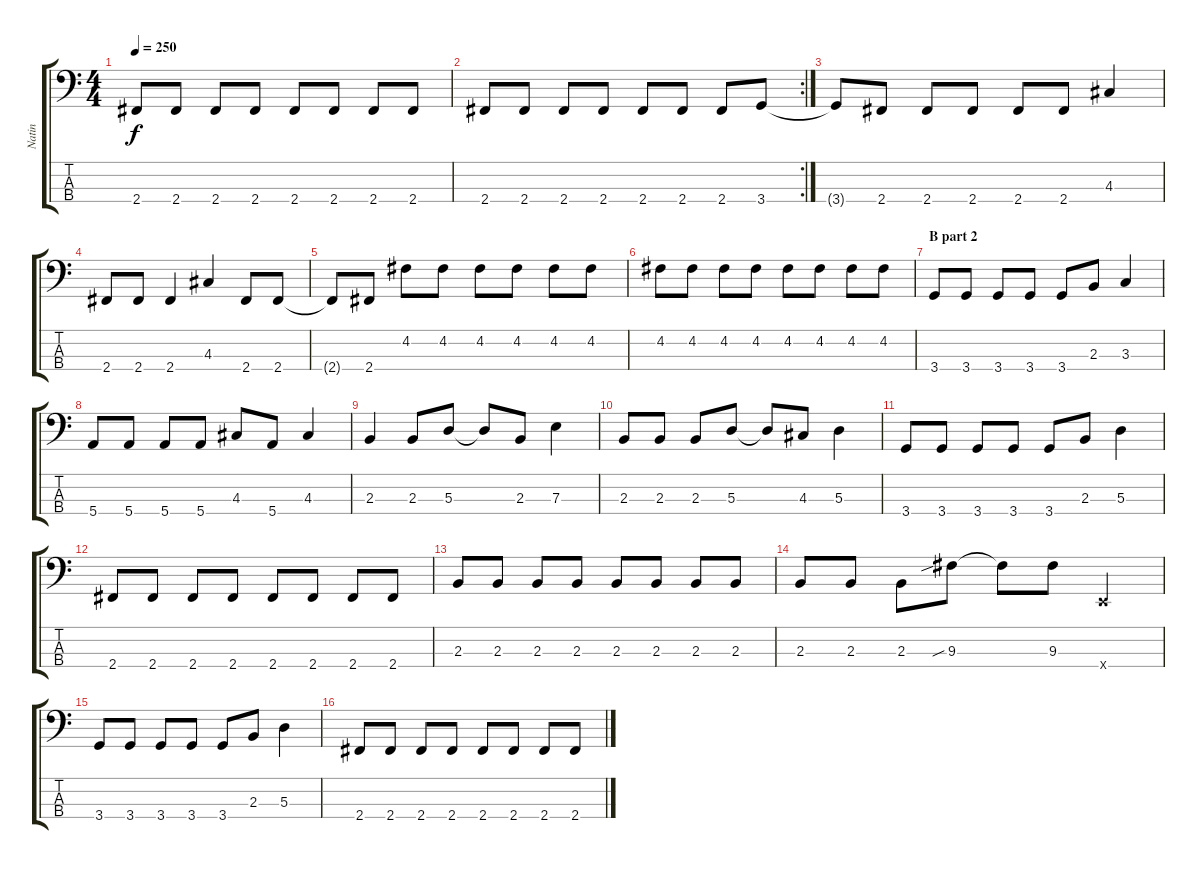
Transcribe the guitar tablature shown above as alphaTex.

\track ("Natin" "Natin") {instrument electricbassfinger}
\staff {score tabs}
\tuning (G2 D2 A1 E1) {hide}
\ts (4 4)
\tempo 250
\clef f4
\ks c
2.4.8{dy f} 2.4.8 2.4.8 2.4.8 2.4.8 2.4.8 2.4.8 2.4.8 |
\rc 2
2.4.8 2.4.8 2.4.8 2.4.8 2.4.8 2.4.8 2.4.8 3.4.8 |
3.4{t}.8 2.4.8 2.4.8 2.4.8 2.4.8 2.4.8 4.3.4 |
2.4.8 2.4.8 2.4.4 4.3.4 2.4.8 2.4.8 |
2.4{t}.8 2.4.8 4.2.8 4.2.8 4.2.8 4.2.8 4.2.8 4.2.8 |
4.2.8 4.2.8 4.2.8 4.2.8 4.2.8 4.2.8 4.2.8 4.2.8 |
\section ("" "B part 2")
3.4.8 3.4.8 3.4.8 3.4.8 3.4.8 2.3.8 3.3.4 |
5.4.8 5.4.8 5.4.8 5.4.8 4.3.8 5.4.8 4.3.4 |
2.3.4 2.3.8 5.3.8 5.3{t}.8 2.3.8 7.3.4 |
2.3.8 2.3.8 2.3.8 5.3.8 5.3{t}.8 4.3.8 5.3.4 |
3.4.8 3.4.8 3.4.8 3.4.8 3.4.8 2.3.8 5.3.4 |
2.4.8 2.4.8 2.4.8 2.4.8 2.4.8 2.4.8 2.4.8 2.4.8 |
2.3.8 2.3.8 2.3.8 2.3.8 2.3.8 2.3.8 2.3.8 2.3.8 |
2.3.8 2.3.8 2.3.8 9.3{sib}.8 9.3{t}.8 9.3.8 0.4{x}.4 |
3.4.8 3.4.8 3.4.8 3.4.8 3.4.8 2.3.8 5.3.4 |
2.4.8 2.4.8 2.4.8 2.4.8 2.4.8 2.4.8 2.4.8 2.4.8
